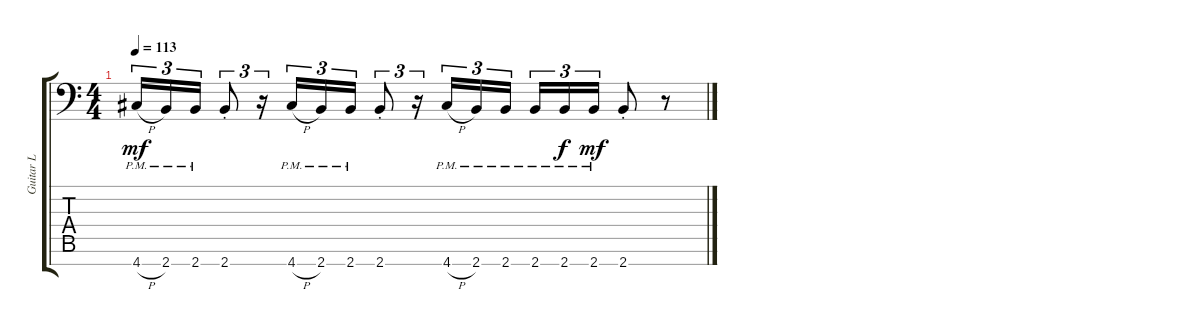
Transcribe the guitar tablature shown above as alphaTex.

\track ("Guitar L" "Guitar L") {instrument distortionguitar}
\staff {score tabs}
\tuning (E4 B3 G3 D3 A2 E2 A1) {hide}
\ts (4 4)
\tempo 113
\clef f4
\ks c
4.7{h pm}.16{tu (3 2) dy mf} 2.7{pm}.16{tu (3 2)} 2.7{pm}.16{tu (3 2)} 2.7{st}.8{tu (3 2)} r.16{tu (3 2)} 4.7{h pm}.16{tu (3 2)} 2.7{pm}.16{tu (3 2)} 2.7{pm}.16{tu (3 2)} 2.7{st}.8{tu (3 2)} r.16{tu (3 2)} 4.7{h pm}.16{tu (3 2)} 2.7{pm}.16{tu (3 2)} 2.7{pm}.16{tu (3 2) beam splitsecondary} 2.7{pm}.16{tu (3 2)} 2.7{pm}.16{tu (3 2) dy f} 2.7{pm}.16{tu (3 2) dy mf} 2.7{st}.8 r.8
